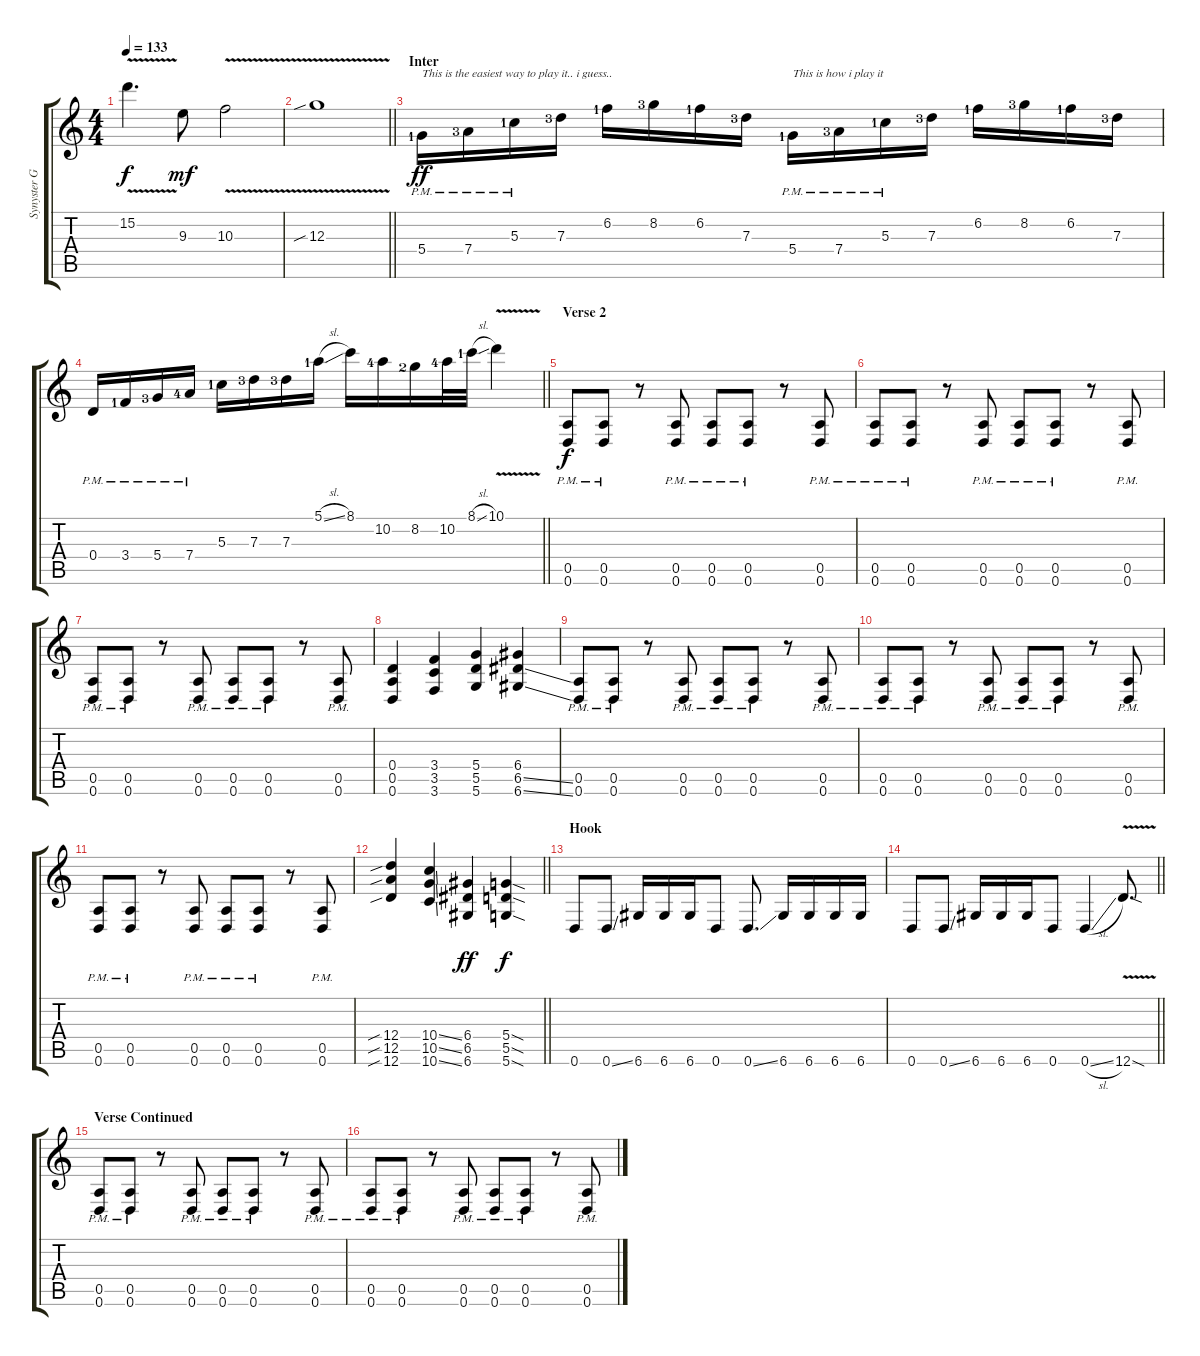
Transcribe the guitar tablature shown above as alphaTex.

\track ("Synyster Gates [Guitar]" "Synyster G") {instrument distortionguitar}
\staff {score tabs}
\tuning (E4 B3 G3 D3 A2 D2) {hide}
\ts (4 4)
\tempo 133
\clef g2
\ks c
15.2{v}.4{d dy f} 9.3.8{dy mf} 10.3{v}.2 |
\barLineRight lightlight
12.3{v sib}.1 |
\section ("" "Inter")
5.4{pm lf 2}.16{txt "This is the easiest way to play it.. i guess.." dy ff balance 8} 7.4{pm lf 4}.16 5.3{pm lf 2}.16 7.3{lf 4}.16 6.2{lf 2}.16 8.2{lf 4}.16 6.2{lf 2}.16 7.3{lf 4}.16 5.4{pm lf 2}.16{txt "This is how i play it"} 7.4{pm lf 4}.16 5.3{pm lf 2}.16 7.3{lf 4}.16 6.2{lf 2}.16 8.2{lf 4}.16 6.2{lf 2}.16 7.3{lf 4}.16 |
\barLineRight lightlight
0.4{pm}.16 3.4{pm lf 2}.16 5.4{pm lf 4}.16 7.4{pm lf 5}.16 5.3{lf 2}.16 7.3{lf 4}.16 7.3{lf 4}.16 5.1{sl lf 2}.16 8.1.16 10.2{lf 5}.16 8.2{lf 3}.16 10.2{lf 5}.32 8.1{sl lf 2}.32 10.1{v}.4 |
\section ("" "Verse 2")
(0.5{pm} 0.6{pm}).8{dy f balance 0} (0.5{pm} 0.6{pm}).8 r.8 (0.5{pm} 0.6{pm}).8 (0.5{pm} 0.6{pm}).8 (0.5{pm} 0.6{pm}).8 r.8 (0.5{pm} 0.6{pm}).8 |
(0.5{pm} 0.6{pm}).8 (0.5{pm} 0.6{pm}).8 r.8 (0.5{pm} 0.6{pm}).8 (0.5{pm} 0.6{pm}).8 (0.5{pm} 0.6{pm}).8 r.8 (0.5{pm} 0.6{pm}).8 |
(0.5{pm} 0.6{pm}).8 (0.5{pm} 0.6{pm}).8 r.8 (0.5{pm} 0.6{pm}).8 (0.5{pm} 0.6{pm}).8 (0.5{pm} 0.6{pm}).8 r.8 (0.5{pm} 0.6{pm}).8 |
(0.4 0.5 0.6).4 (3.4 3.5 3.6).4 (5.4 5.5 5.6).4 (6.4 6.5{ss} 6.6{ss}).4 |
(0.5{pm} 0.6{pm}).8 (0.5{pm} 0.6{pm}).8 r.8 (0.5{pm} 0.6{pm}).8 (0.5{pm} 0.6{pm}).8 (0.5{pm} 0.6{pm}).8 r.8 (0.5{pm} 0.6{pm}).8 |
(0.5{pm} 0.6{pm}).8 (0.5{pm} 0.6{pm}).8 r.8 (0.5{pm} 0.6{pm}).8 (0.5{pm} 0.6{pm}).8 (0.5{pm} 0.6{pm}).8 r.8 (0.5{pm} 0.6{pm}).8 |
(0.5{pm} 0.6{pm}).8 (0.5{pm} 0.6{pm}).8 r.8 (0.5{pm} 0.6{pm}).8 (0.5{pm} 0.6{pm}).8 (0.5{pm} 0.6{pm}).8 r.8 (0.5{pm} 0.6{pm}).8 |
\barLineRight lightlight
(12.4{sib} 12.5{sib} 12.6{sib}).4 (10.4{ss} 10.5{ss} 10.6{ss}).4 (6.4 6.5 6.6).4{dy ff} (5.4{sod} 5.5{sod} 5.6{sod}).4{dy f} |
\section ("" "Hook")
0.6.8 0.6{ss}.8 6.6.16 6.6.16 6.6.16 0.6.8 0.6{ss}.8{d} 6.6.16 6.6.16 6.6.16 6.6.16 |
\barLineRight lightlight
0.6.8 0.6{ss}.8 6.6.16 6.6.16 6.6.16 0.6.8 0.6{sl}.4 12.6{v sod}.8{d} |
\section ("" "Verse Continued")
(0.5{pm} 0.6{pm}).8 (0.5{pm} 0.6{pm}).8 r.8 (0.5{pm} 0.6{pm}).8 (0.5{pm} 0.6{pm}).8 (0.5{pm} 0.6{pm}).8 r.8 (0.5{pm} 0.6{pm}).8 |
(0.5{pm} 0.6{pm}).8 (0.5{pm} 0.6{pm}).8 r.8 (0.5{pm} 0.6{pm}).8 (0.5{pm} 0.6{pm}).8 (0.5{pm} 0.6{pm}).8 r.8 (0.5{pm} 0.6{pm}).8
